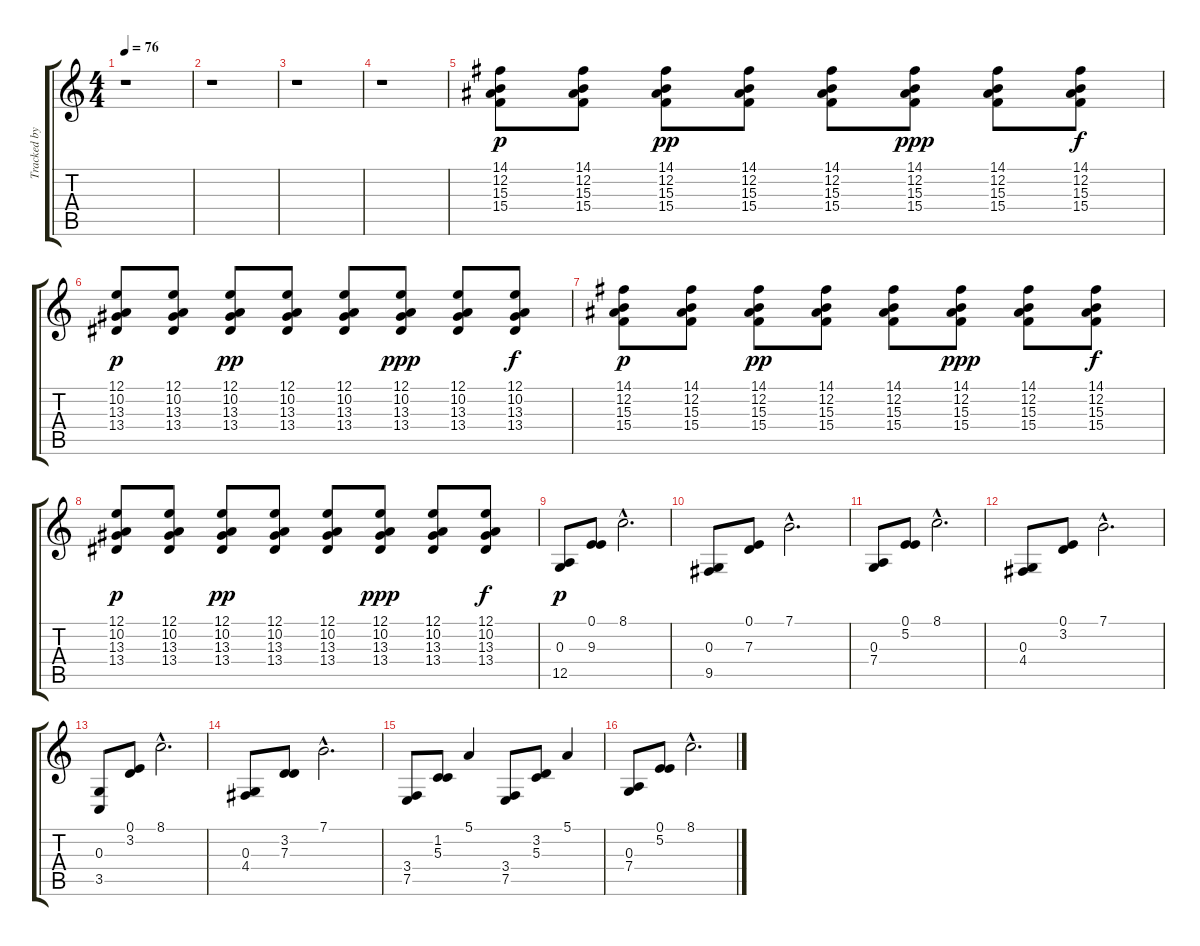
\track ("Tracked by" "Tracked by") {instrument orchestralharp}
\staff {score tabs}
\tuning (E4 B3 G3 D3 A2 E2) {hide}
\ts (4 4)
\tempo 76
\clef g2
\ks c
r.1{dy p instrument orchestralharp} |
r.1 |
r.1 |
r.1 |
(14.1 12.2 15.3 15.4).8{instrument acousticguitarsteel} (14.1 12.2 15.3 15.4).8 (14.1 12.2 15.3 15.4).8{dy pp} (14.1 12.2 15.3 15.4).8 (14.1 12.2 15.3 15.4).8 (14.1 12.2 15.3 15.4).8{dy ppp} (14.1 12.2 15.3 15.4).8 (14.1 12.2 15.3 15.4).8{dy f} |
(12.1 10.2 13.3 13.4).8{dy p} (12.1 10.2 13.3 13.4).8 (12.1 10.2 13.3 13.4).8{dy pp} (12.1 10.2 13.3 13.4).8 (12.1 10.2 13.3 13.4).8 (12.1 10.2 13.3 13.4).8{dy ppp} (12.1 10.2 13.3 13.4).8 (12.1 10.2 13.3 13.4).8{dy f} |
(14.1 12.2 15.3 15.4).8{dy p} (14.1 12.2 15.3 15.4).8 (14.1 12.2 15.3 15.4).8{dy pp} (14.1 12.2 15.3 15.4).8 (14.1 12.2 15.3 15.4).8 (14.1 12.2 15.3 15.4).8{dy ppp} (14.1 12.2 15.3 15.4).8 (14.1 12.2 15.3 15.4).8{dy f} |
(12.1 10.2 13.3 13.4).8{dy p} (12.1 10.2 13.3 13.4).8 (12.1 10.2 13.3 13.4).8{dy pp} (12.1 10.2 13.3 13.4).8 (12.1 10.2 13.3 13.4).8 (12.1 10.2 13.3 13.4).8{dy ppp} (12.1 10.2 13.3 13.4).8 (12.1 10.2 13.3 13.4).8{dy f} |
(0.3 12.5).8{dy p} (0.1 9.3).8 8.1{hac}.2{d} |
(0.3 9.5).8 (0.1 7.3).8 7.1{hac}.2{d} |
(0.3 7.4).8 (0.1 5.2).8 8.1{hac}.2{d} |
(0.3 4.4).8 (0.1 3.2).8 7.1{hac}.2{d} |
(0.3 3.5).8 (0.1 3.2).8 8.1{hac}.2{d} |
(0.3 4.4).8 (3.2 7.3).8 7.1{hac}.2{d} |
(3.4 7.5).8 (1.2 5.3).8 5.1.4 (3.4 7.5).8 (3.2 5.3).8 5.1.4 |
(0.3 7.4).8 (0.1 5.2).8 8.1{hac}.2{d}
